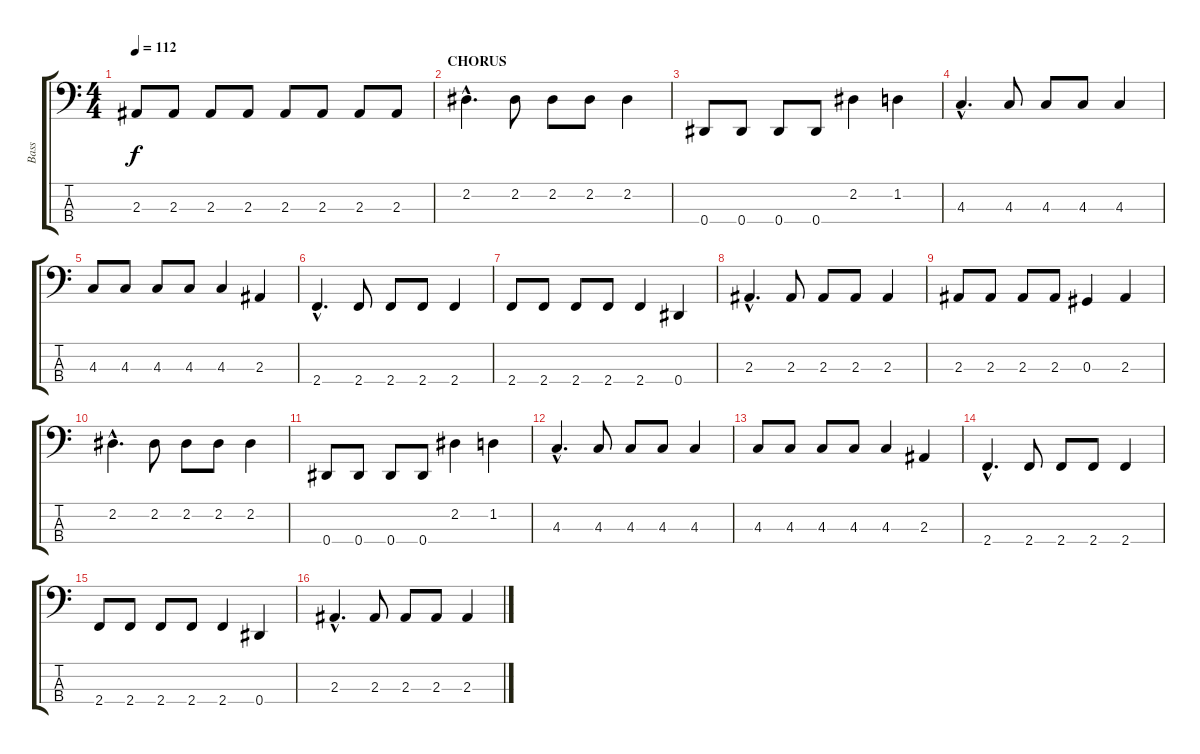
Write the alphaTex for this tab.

\track ("Bass" "Bass") {instrument electricbassfinger}
\staff {score tabs}
\tuning (Gb2 Db2 Ab1 Eb1) {hide}
\ts (4 4)
\tempo 112
\clef f4
\ks c
2.3.8{dy f} 2.3.8 2.3.8 2.3.8 2.3.8 2.3.8 2.3.8 2.3.8 |
\section ("" "CHORUS")
2.2{hac}.4{d} 2.2.8 2.2.8 2.2.8 2.2.4 |
0.4.8 0.4.8 0.4.8 0.4.8 2.2.4 1.2.4 |
4.3{hac}.4{d} 4.3.8 4.3.8 4.3.8 4.3.4 |
4.3.8 4.3.8 4.3.8 4.3.8 4.3.4 2.3.4 |
2.4{hac}.4{d} 2.4.8 2.4.8 2.4.8 2.4.4 |
2.4.8 2.4.8 2.4.8 2.4.8 2.4.4 0.4.4 |
2.3{hac}.4{d} 2.3.8 2.3.8 2.3.8 2.3.4 |
2.3.8 2.3.8 2.3.8 2.3.8 0.3.4 2.3.4 |
2.2{hac}.4{d} 2.2.8 2.2.8 2.2.8 2.2.4 |
0.4.8 0.4.8 0.4.8 0.4.8 2.2.4 1.2.4 |
4.3{hac}.4{d} 4.3.8 4.3.8 4.3.8 4.3.4 |
4.3.8 4.3.8 4.3.8 4.3.8 4.3.4 2.3.4 |
2.4{hac}.4{d} 2.4.8 2.4.8 2.4.8 2.4.4 |
2.4.8 2.4.8 2.4.8 2.4.8 2.4.4 0.4.4 |
2.3{hac}.4{d} 2.3.8 2.3.8 2.3.8 2.3.4
